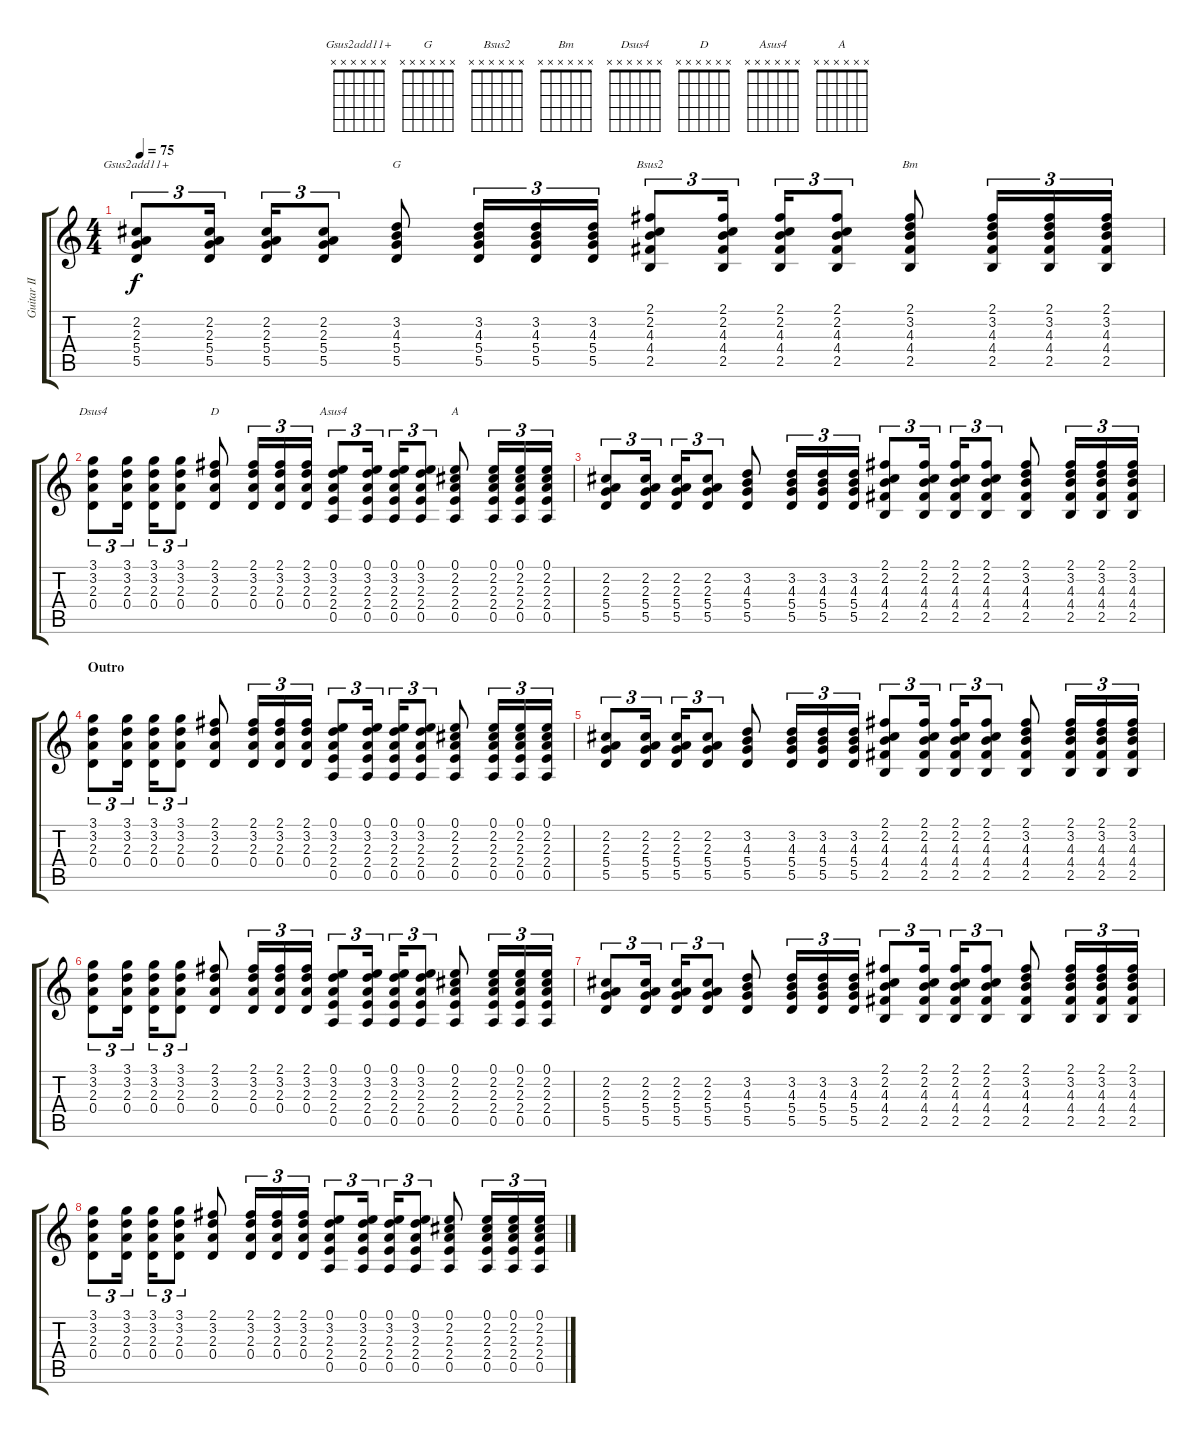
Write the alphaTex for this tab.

\track ("Guitar II (dist)" "Guitar II ") {instrument overdrivenguitar}
\staff {score tabs}
\tuning (E4 B3 G3 D3 A2 E2) {hide}
\chord ("Gsus2add11+" x x x x x x)
\chord ("G" x x x x x x)
\chord ("Bsus2" x x x x x x)
\chord ("Bm" x x x x x x)
\chord ("Dsus4" x x x x x x)
\chord ("D" x x x x x x)
\chord ("Asus4" x x x x x x)
\chord ("A" x x x x x x)
\ts (4 4)
\tempo 75
\clef g2
\ks c
(2.2 2.3 5.4 5.5).8{tu (3 2) ch "Gsus2add11+" dy f} (2.2 2.3 5.4 5.5).16{tu (3 2)} (2.2 2.3 5.4 5.5).16{tu (3 2)} (2.2 2.3 5.4 5.5).8{tu (3 2)} (3.2 4.3 5.4 5.5).8{ch "G"} (3.2 4.3 5.4 5.5).16{tu (3 2)} (3.2 4.3 5.4 5.5).16{tu (3 2)} (3.2 4.3 5.4 5.5).16{tu (3 2)} (2.1 2.2 4.3 4.4 2.5).8{tu (3 2) ch "Bsus2"} (2.1 2.2 4.3 4.4 2.5).16{tu (3 2)} (2.1 2.2 4.3 4.4 2.5).16{tu (3 2)} (2.1 2.2 4.3 4.4 2.5).8{tu (3 2)} (2.1 3.2 4.3 4.4 2.5).8{ch "Bm"} (2.1 3.2 4.3 4.4 2.5).16{tu (3 2)} (2.1 3.2 4.3 4.4 2.5).16{tu (3 2)} (2.1 3.2 4.3 4.4 2.5).16{tu (3 2)} |
(3.1 3.2 2.3 0.4).8{tu (3 2) ch "Dsus4"} (3.1 3.2 2.3 0.4).16{tu (3 2)} (3.1 3.2 2.3 0.4).16{tu (3 2)} (3.1 3.2 2.3 0.4).8{tu (3 2)} (2.1 3.2 2.3 0.4).8{ch "D"} (2.1 3.2 2.3 0.4).16{tu (3 2)} (2.1 3.2 2.3 0.4).16{tu (3 2)} (2.1 3.2 2.3 0.4).16{tu (3 2)} (0.1 3.2 2.3 2.4 0.5).8{tu (3 2) ch "Asus4"} (0.1 3.2 2.3 2.4 0.5).16{tu (3 2)} (0.1 3.2 2.3 2.4 0.5).16{tu (3 2)} (0.1 3.2 2.3 2.4 0.5).8{tu (3 2)} (0.1 2.2 2.3 2.4 0.5).8{ch "A"} (0.1 2.2 2.3 2.4 0.5).16{tu (3 2)} (0.1 2.2 2.3 2.4 0.5).16{tu (3 2)} (0.1 2.2 2.3 2.4 0.5).16{tu (3 2)} |
(2.2 2.3 5.4 5.5).8{tu (3 2)} (2.2 2.3 5.4 5.5).16{tu (3 2)} (2.2 2.3 5.4 5.5).16{tu (3 2)} (2.2 2.3 5.4 5.5).8{tu (3 2)} (3.2 4.3 5.4 5.5).8 (3.2 4.3 5.4 5.5).16{tu (3 2)} (3.2 4.3 5.4 5.5).16{tu (3 2)} (3.2 4.3 5.4 5.5).16{tu (3 2)} (2.1 2.2 4.3 4.4 2.5).8{tu (3 2)} (2.1 2.2 4.3 4.4 2.5).16{tu (3 2)} (2.1 2.2 4.3 4.4 2.5).16{tu (3 2)} (2.1 2.2 4.3 4.4 2.5).8{tu (3 2)} (2.1 3.2 4.3 4.4 2.5).8 (2.1 3.2 4.3 4.4 2.5).16{tu (3 2)} (2.1 3.2 4.3 4.4 2.5).16{tu (3 2)} (2.1 3.2 4.3 4.4 2.5).16{tu (3 2)} |
\section ("" "Outro")
(3.1 3.2 2.3 0.4).8{tu (3 2)} (3.1 3.2 2.3 0.4).16{tu (3 2)} (3.1 3.2 2.3 0.4).16{tu (3 2)} (3.1 3.2 2.3 0.4).8{tu (3 2)} (2.1 3.2 2.3 0.4).8 (2.1 3.2 2.3 0.4).16{tu (3 2)} (2.1 3.2 2.3 0.4).16{tu (3 2)} (2.1 3.2 2.3 0.4).16{tu (3 2)} (0.1 3.2 2.3 2.4 0.5).8{tu (3 2)} (0.1 3.2 2.3 2.4 0.5).16{tu (3 2)} (0.1 3.2 2.3 2.4 0.5).16{tu (3 2)} (0.1 3.2 2.3 2.4 0.5).8{tu (3 2)} (0.1 2.2 2.3 2.4 0.5).8 (0.1 2.2 2.3 2.4 0.5).16{tu (3 2)} (0.1 2.2 2.3 2.4 0.5).16{tu (3 2)} (0.1 2.2 2.3 2.4 0.5).16{tu (3 2)} |
(2.2 2.3 5.4 5.5).8{tu (3 2)} (2.2 2.3 5.4 5.5).16{tu (3 2)} (2.2 2.3 5.4 5.5).16{tu (3 2)} (2.2 2.3 5.4 5.5).8{tu (3 2)} (3.2 4.3 5.4 5.5).8 (3.2 4.3 5.4 5.5).16{tu (3 2)} (3.2 4.3 5.4 5.5).16{tu (3 2)} (3.2 4.3 5.4 5.5).16{tu (3 2)} (2.1 2.2 4.3 4.4 2.5).8{tu (3 2)} (2.1 2.2 4.3 4.4 2.5).16{tu (3 2)} (2.1 2.2 4.3 4.4 2.5).16{tu (3 2)} (2.1 2.2 4.3 4.4 2.5).8{tu (3 2)} (2.1 3.2 4.3 4.4 2.5).8 (2.1 3.2 4.3 4.4 2.5).16{tu (3 2)} (2.1 3.2 4.3 4.4 2.5).16{tu (3 2)} (2.1 3.2 4.3 4.4 2.5).16{tu (3 2)} |
(3.1 3.2 2.3 0.4).8{tu (3 2)} (3.1 3.2 2.3 0.4).16{tu (3 2)} (3.1 3.2 2.3 0.4).16{tu (3 2)} (3.1 3.2 2.3 0.4).8{tu (3 2)} (2.1 3.2 2.3 0.4).8 (2.1 3.2 2.3 0.4).16{tu (3 2)} (2.1 3.2 2.3 0.4).16{tu (3 2)} (2.1 3.2 2.3 0.4).16{tu (3 2)} (0.1 3.2 2.3 2.4 0.5).8{tu (3 2)} (0.1 3.2 2.3 2.4 0.5).16{tu (3 2)} (0.1 3.2 2.3 2.4 0.5).16{tu (3 2)} (0.1 3.2 2.3 2.4 0.5).8{tu (3 2)} (0.1 2.2 2.3 2.4 0.5).8 (0.1 2.2 2.3 2.4 0.5).16{tu (3 2)} (0.1 2.2 2.3 2.4 0.5).16{tu (3 2)} (0.1 2.2 2.3 2.4 0.5).16{tu (3 2)} |
(2.2 2.3 5.4 5.5).8{tu (3 2)} (2.2 2.3 5.4 5.5).16{tu (3 2)} (2.2 2.3 5.4 5.5).16{tu (3 2)} (2.2 2.3 5.4 5.5).8{tu (3 2)} (3.2 4.3 5.4 5.5).8 (3.2 4.3 5.4 5.5).16{tu (3 2)} (3.2 4.3 5.4 5.5).16{tu (3 2)} (3.2 4.3 5.4 5.5).16{tu (3 2)} (2.1 2.2 4.3 4.4 2.5).8{tu (3 2)} (2.1 2.2 4.3 4.4 2.5).16{tu (3 2)} (2.1 2.2 4.3 4.4 2.5).16{tu (3 2)} (2.1 2.2 4.3 4.4 2.5).8{tu (3 2)} (2.1 3.2 4.3 4.4 2.5).8 (2.1 3.2 4.3 4.4 2.5).16{tu (3 2)} (2.1 3.2 4.3 4.4 2.5).16{tu (3 2)} (2.1 3.2 4.3 4.4 2.5).16{tu (3 2)} |
(3.1 3.2 2.3 0.4).8{tu (3 2)} (3.1 3.2 2.3 0.4).16{tu (3 2)} (3.1 3.2 2.3 0.4).16{tu (3 2)} (3.1 3.2 2.3 0.4).8{tu (3 2)} (2.1 3.2 2.3 0.4).8 (2.1 3.2 2.3 0.4).16{tu (3 2)} (2.1 3.2 2.3 0.4).16{tu (3 2)} (2.1 3.2 2.3 0.4).16{tu (3 2)} (0.1 3.2 2.3 2.4 0.5).8{tu (3 2)} (0.1 3.2 2.3 2.4 0.5).16{tu (3 2)} (0.1 3.2 2.3 2.4 0.5).16{tu (3 2)} (0.1 3.2 2.3 2.4 0.5).8{tu (3 2)} (0.1 2.2 2.3 2.4 0.5).8 (0.1 2.2 2.3 2.4 0.5).16{tu (3 2)} (0.1 2.2 2.3 2.4 0.5).16{tu (3 2)} (0.1 2.2 2.3 2.4 0.5).16{tu (3 2)}
